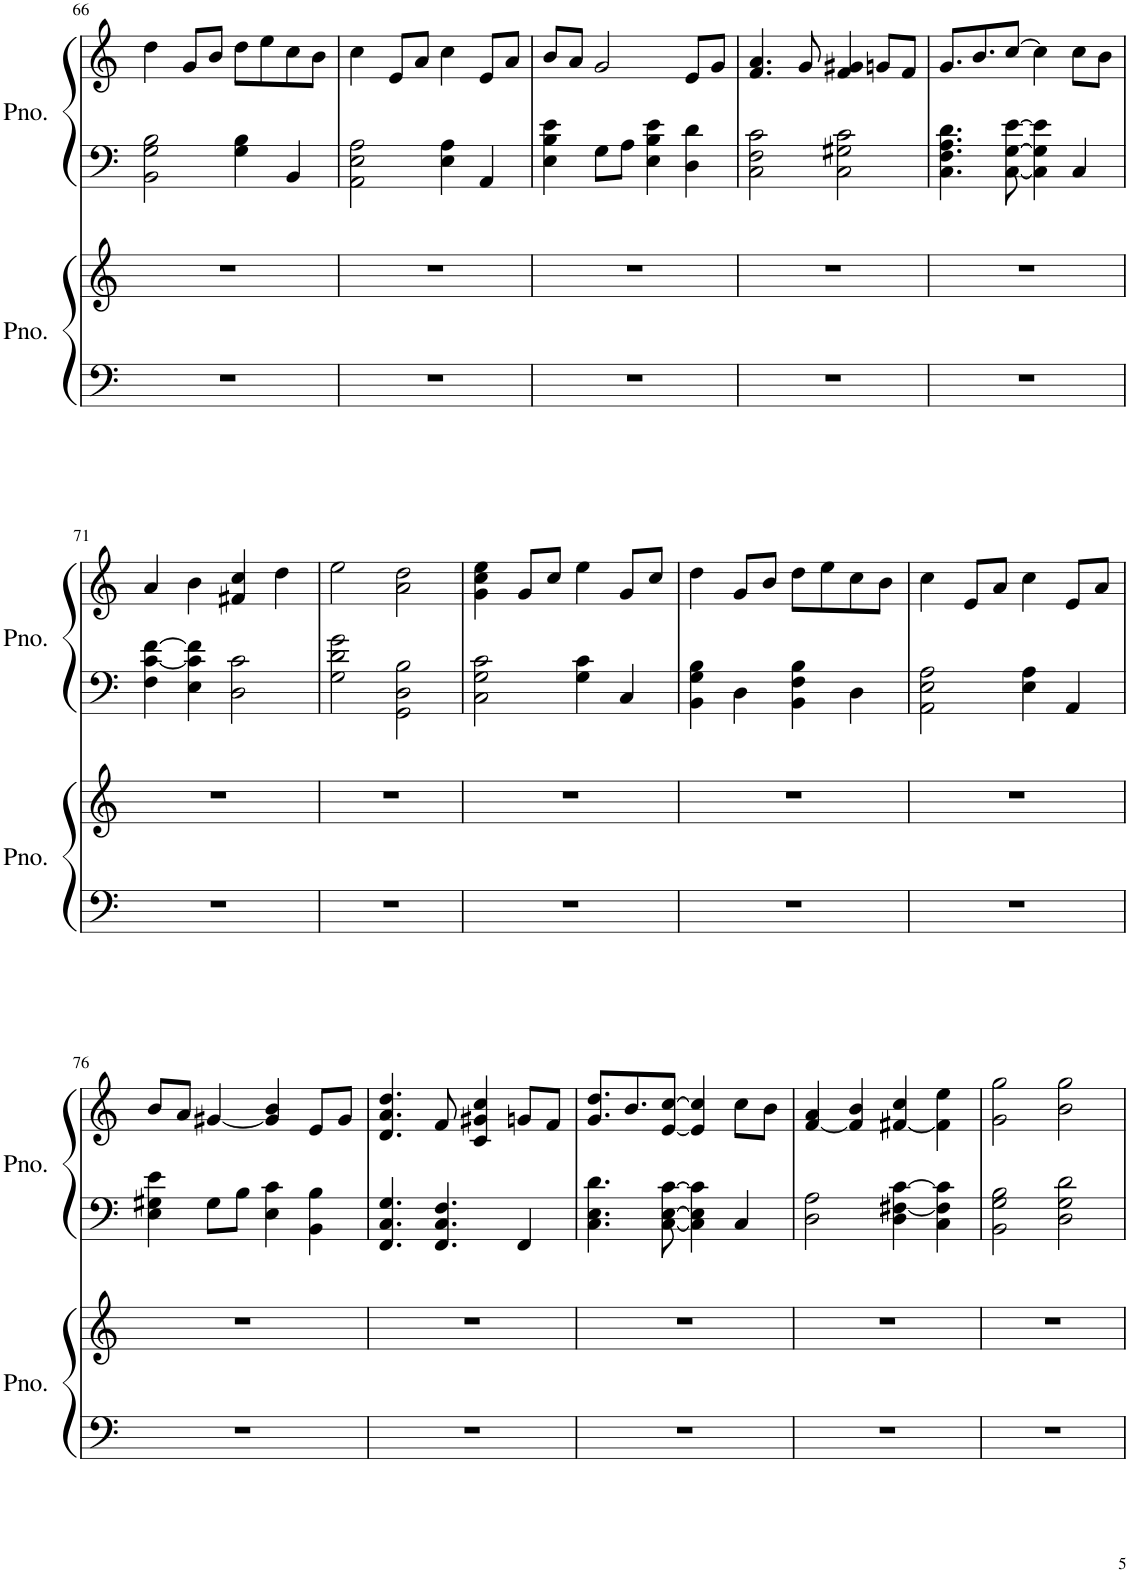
**kern	**kern	**kern	**kern
*part2	*part2	*part1	*part1
*staff4	*staff3	*staff2	*staff1
*I"Piano	*	*I"Piano	*
*I'Pno.	*	*I'Pno.	*
!!LO:PB:g=z
*clefF4	*clefG2	*clefF4	*clefG2
*k[]	*k[]	*k[]	*k[]
*M4/4	*M4/4	*M4/4	*M4/4
=66	=66	=66	=66
1r	1r	2BB\ 2G\ 2B\	4dd\
.	.	.	8g/L
.	.	.	8b/J
.	.	4G\ 4B\	8dd\L
.	.	.	8ee\
.	.	4BB/	8cc\
.	.	.	8b\J
=67	=67	=67	=67
1r	1r	2AA\ 2E\ 2A\	4cc\
.	.	.	8e/L
.	.	.	8a/J
.	.	4E\ 4A\	4cc\
.	.	4AA/	8e/L
.	.	.	8a/J
=68	=68	=68	=68
1r	1r	4E\ 4B\ 4e\	8b/L
.	.	.	8a/J
.	.	8G\L	2g/
.	.	8A\J	.
.	.	4E\ 4B\ 4e\	.
.	.	4D\ 4d\	8e/L
.	.	.	8g/J
=69	=69	=69	=69
1r	1r	2C\ 2F\ 2c\	4.f/ 4.a/
.	.	.	8g/
.	.	2C\ 2G#X\ 2c\	4f/ 4g#X/
.	.	.	8gn/L
.	.	.	8f/J
=70	=70	=70	=70
1r	1r	4.C\ 4.F\ 4.A\ 4.d\	8.g/L
.	.	.	8.b/
.	.	[8C\ [8G\ [8e\	[8cc/J
.	.	4C\] 4G\] 4e\]	4cc\]
.	.	4C/	8cc\L
.	.	.	8b\J
!!LO:LB:g=z
=71	=71	=71	=71
1r	1r	4F\ [4c\ [4f\	4a/
.	.	4E\ 4c\] 4f\]	4b\
.	.	2D\ 2c\	4f#X/ 4cc/
.	.	.	4dd\
=72	=72	=72	=72
1r	1r	2G\ 2d\ 2g\	2ee\
.	.	2GG\ 2D\ 2B\	2a\ 2dd\
=73	=73	=73	=73
1r	1r	2C\ 2G\ 2c\	4g\ 4cc\ 4ee\
.	.	.	8g/L
.	.	.	8cc/J
.	.	4G\ 4c\	4ee\
.	.	4C/	8g/L
.	.	.	8cc/J
=74	=74	=74	=74
1r	1r	4BB\ 4G\ 4B\	4dd\
.	.	4D\	8g/L
.	.	.	8b/J
.	.	4BB\ 4F\ 4B\	8dd\L
.	.	.	8ee\
.	.	4D\	8cc\
.	.	.	8b\J
=75	=75	=75	=75
1r	1r	2AA\ 2E\ 2A\	4cc\
.	.	.	8e/L
.	.	.	8a/J
.	.	4E\ 4A\	4cc\
.	.	4AA/	8e/L
.	.	.	8a/J
!!LO:LB:g=z
=76	=76	=76	=76
1r	1r	4E\ 4G#X\ 4e\	8b/L
.	.	.	8a/J
.	.	8G#\L	[4g#X/
.	.	8B\J	.
.	.	4E\ 4c\	4g#/] 4b/
.	.	4BB\ 4B\	8e/L
.	.	.	8g#/J
=77	=77	=77	=77
1r	1r	4.FF/ 4.C/ 4.G/	4.d/ 4.a/ 4.dd/
.	.	4.FF/ 4.C/ 4.F/	8f/
.	.	.	4c/ 4g#X/ 4cc/
.	.	4FF/	8gn/L
.	.	.	8f/J
=78	=78	=78	=78
1r	1r	4.C\ 4.E\ 4.d\	8.g/ 8.dd/L
.	.	.	8.b/
.	.	[8C\ [8E\ [8c\	[8e/ [8cc/J
.	.	4C\] 4E\] 4c\]	4e/] 4cc/]
.	.	4C/	8cc\L
.	.	.	8b\J
=79	=79	=79	=79
1r	1r	2D\ 2A\	[4f/ 4a/
.	.	.	4f/] 4b/
.	.	4D\ [4F#X\ [4c\	[4f#X/ 4cc/
.	.	4C\ 4F#\] 4c\]	4f#\] 4ee\
=80	=80	=80	=80
1r	1r	2BB\ 2G\ 2B\	2g\ 2gg\
.	.	2D\ 2G\ 2d\	2b\ 2gg\
=	=	=	=
*-	*-	*-	*-
